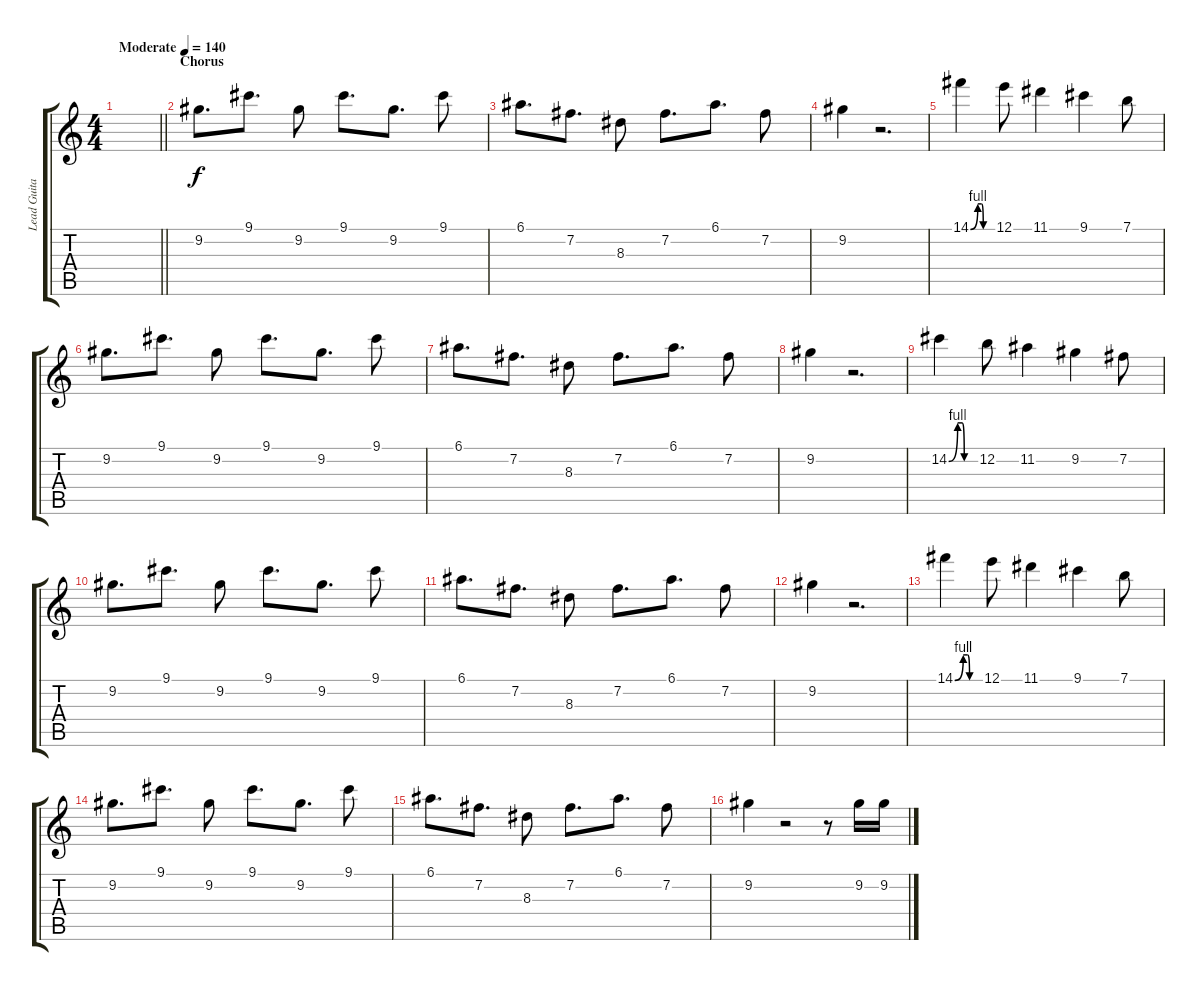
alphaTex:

\track ("Lead Guitar" "Lead Guita") {instrument electricguitarclean}
\staff {score tabs}
\tuning (E4 B3 G3 D3 A2 E2) {hide}
\ts (4 4)
\tempo (140 "Moderate")
\clef g2
\barLineRight lightlight
\ks c
|
\section ("" "Chorus")
9.2.8{d} 9.1.8{d} 9.2.8 9.1.8{d} 9.2.8{d} 9.1.8 |
6.1.8{d} 7.2.8{d} 8.3.8 7.2.8{d} 6.1.8{d} 7.2.8 |
9.2.4 r.2{d} |
14.1{be (custom 0 0 20 4 30 4 35 0 60 0)}.4 12.1.8 11.1.4 9.1.4 7.1.8 |
9.2.8{d} 9.1.8{d} 9.2.8 9.1.8{d} 9.2.8{d} 9.1.8 |
6.1.8{d} 7.2.8{d} 8.3.8 7.2.8{d} 6.1.8{d} 7.2.8 |
9.2.4 r.2{d} |
14.2{be (custom 0 0 20 4 30 4 35 0 60 0)}.4 12.2.8 11.2.4 9.2.4 7.2.8 |
9.2.8{d} 9.1.8{d} 9.2.8 9.1.8{d} 9.2.8{d} 9.1.8 |
6.1.8{d} 7.2.8{d} 8.3.8 7.2.8{d} 6.1.8{d} 7.2.8 |
9.2.4 r.2{d} |
14.1{be (custom 0 0 20 4 30 4 35 0 60 0)}.4 12.1.8 11.1.4 9.1.4 7.1.8 |
9.2.8{d} 9.1.8{d} 9.2.8 9.1.8{d} 9.2.8{d} 9.1.8 |
6.1.8{d} 7.2.8{d} 8.3.8 7.2.8{d} 6.1.8{d} 7.2.8 |
9.2.4 r.2 r.8 9.2.16 9.2.16
